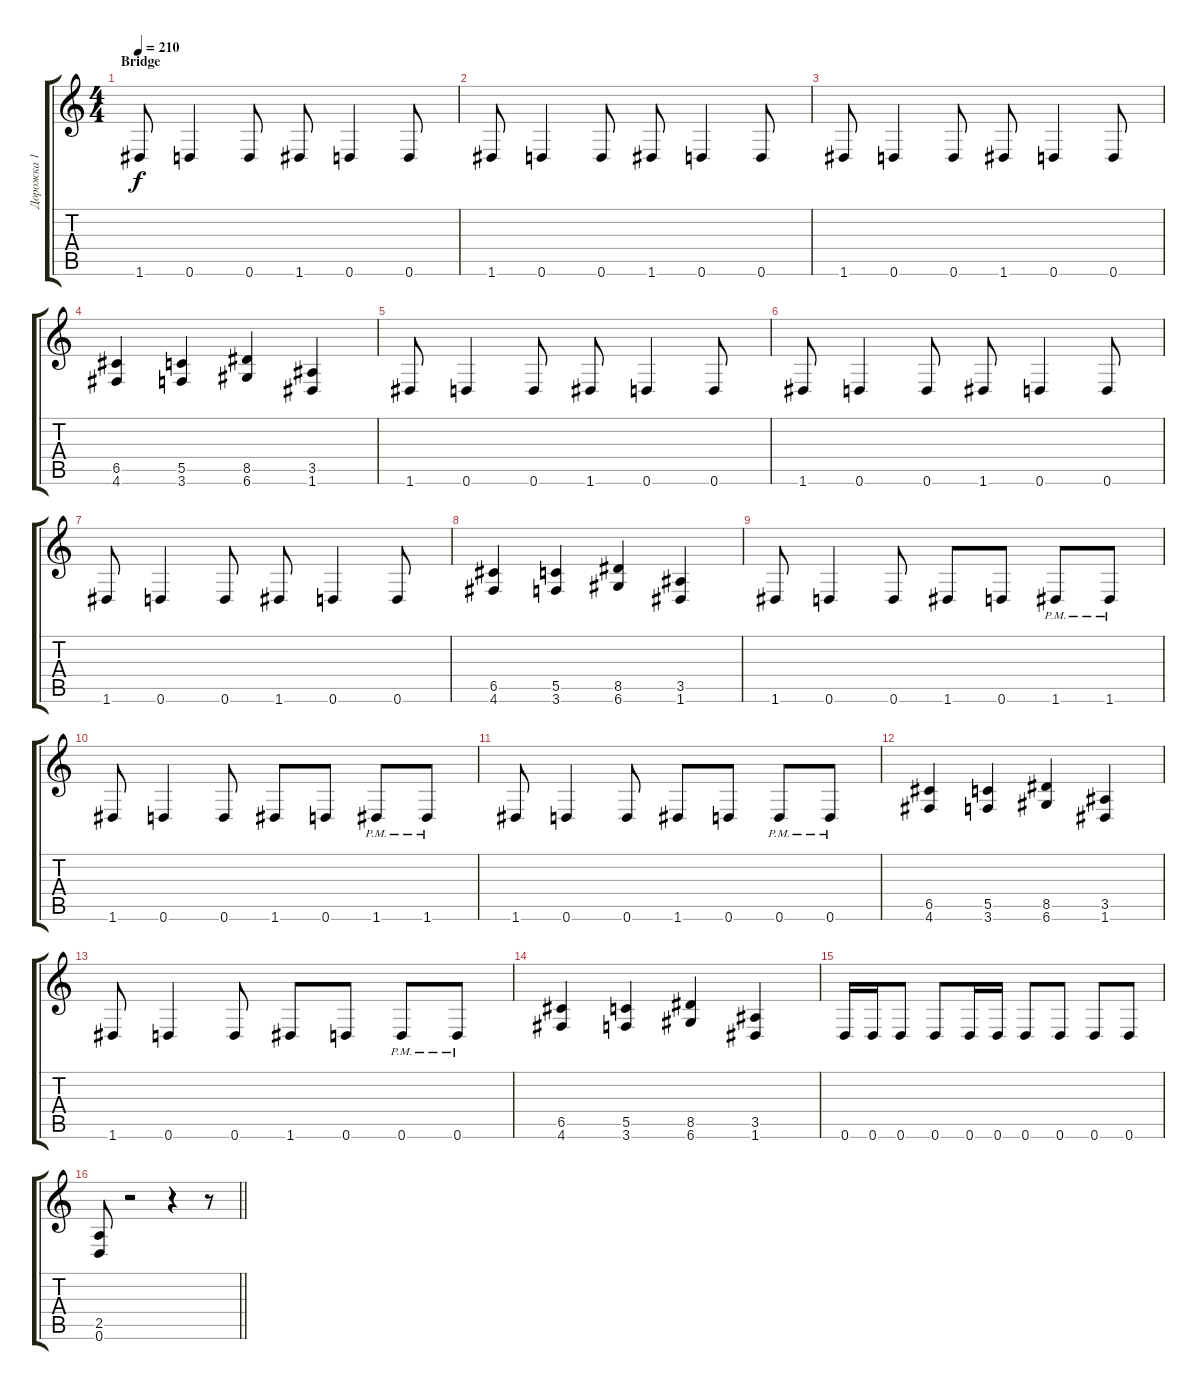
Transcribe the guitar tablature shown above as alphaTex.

\track ("Дорожка 1" "Дорожка 1") {instrument distortionguitar}
\staff {score tabs}
\tuning (D4 A3 F3 C3 G2 D2) {hide}
\ts (4 4)
\section ("" "Bridge")
\tempo 210
\clef g2
\ks c
1.6.8{dy f} 0.6.4 0.6.8 1.6.8 0.6.4 0.6.8 |
1.6.8 0.6.4 0.6.8 1.6.8 0.6.4 0.6.8 |
1.6.8 0.6.4 0.6.8 1.6.8 0.6.4 0.6.8 |
(6.5 4.6).4 (5.5 3.6).4 (8.5 6.6).4 (3.5 1.6).4 |
1.6.8 0.6.4 0.6.8 1.6.8 0.6.4 0.6.8 |
1.6.8 0.6.4 0.6.8 1.6.8 0.6.4 0.6.8 |
1.6.8 0.6.4 0.6.8 1.6.8 0.6.4 0.6.8 |
(6.5 4.6).4 (5.5 3.6).4 (8.5 6.6).4 (3.5 1.6).4 |
1.6.8 0.6.4 0.6.8 1.6.8 0.6.8 1.6{pm}.8 1.6{pm}.8 |
1.6.8 0.6.4 0.6.8 1.6.8 0.6.8 1.6{pm}.8 1.6{pm}.8 |
1.6.8 0.6.4 0.6.8 1.6.8 0.6.8 0.6{pm}.8 0.6{pm}.8 |
(6.5 4.6).4 (5.5 3.6).4 (8.5 6.6).4 (3.5 1.6).4 |
1.6.8 0.6.4 0.6.8 1.6.8 0.6.8 0.6{pm}.8 0.6{pm}.8 |
(6.5 4.6).4 (5.5 3.6).4 (8.5 6.6).4 (3.5 1.6).4 |
0.6.16 0.6.16 0.6.8 0.6.8 0.6.16 0.6.16 0.6.8 0.6.8 0.6.8 0.6.8 |
\barLineRight lightlight
(2.5 0.6).8 r.2 r.4 r.8
